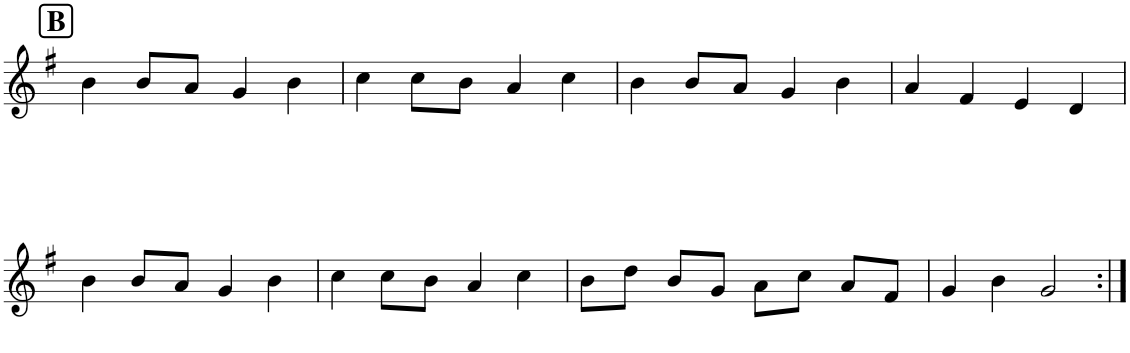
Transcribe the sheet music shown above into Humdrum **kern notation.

**kern
*part1
*staff1
*I"1
!!LO:PB:g=z
*clefG2
*k[f#]
*M4/4
!!LO:REH:place=s1:a:B:cj:fs=14:t=B
=9
4b\
8b/L
8a/J
4g/
4b\
=10
4cc\
8cc\L
8b\J
4a/
4cc\
=11
4b\
8b/L
8a/J
4g/
4b\
=12
4a/
4f#/
4e/
4d/
!!LO:LB:g=z
=13
4b\
8b/L
8a/J
4g/
4b\
=14
4cc\
8cc\L
8b\J
4a/
4cc\
=15
8b\L
8dd\J
8b/L
8g/J
8a\L
8cc\J
8a/L
8f#/J
=16
4g/
4b\
2g/
=:|!
*-
